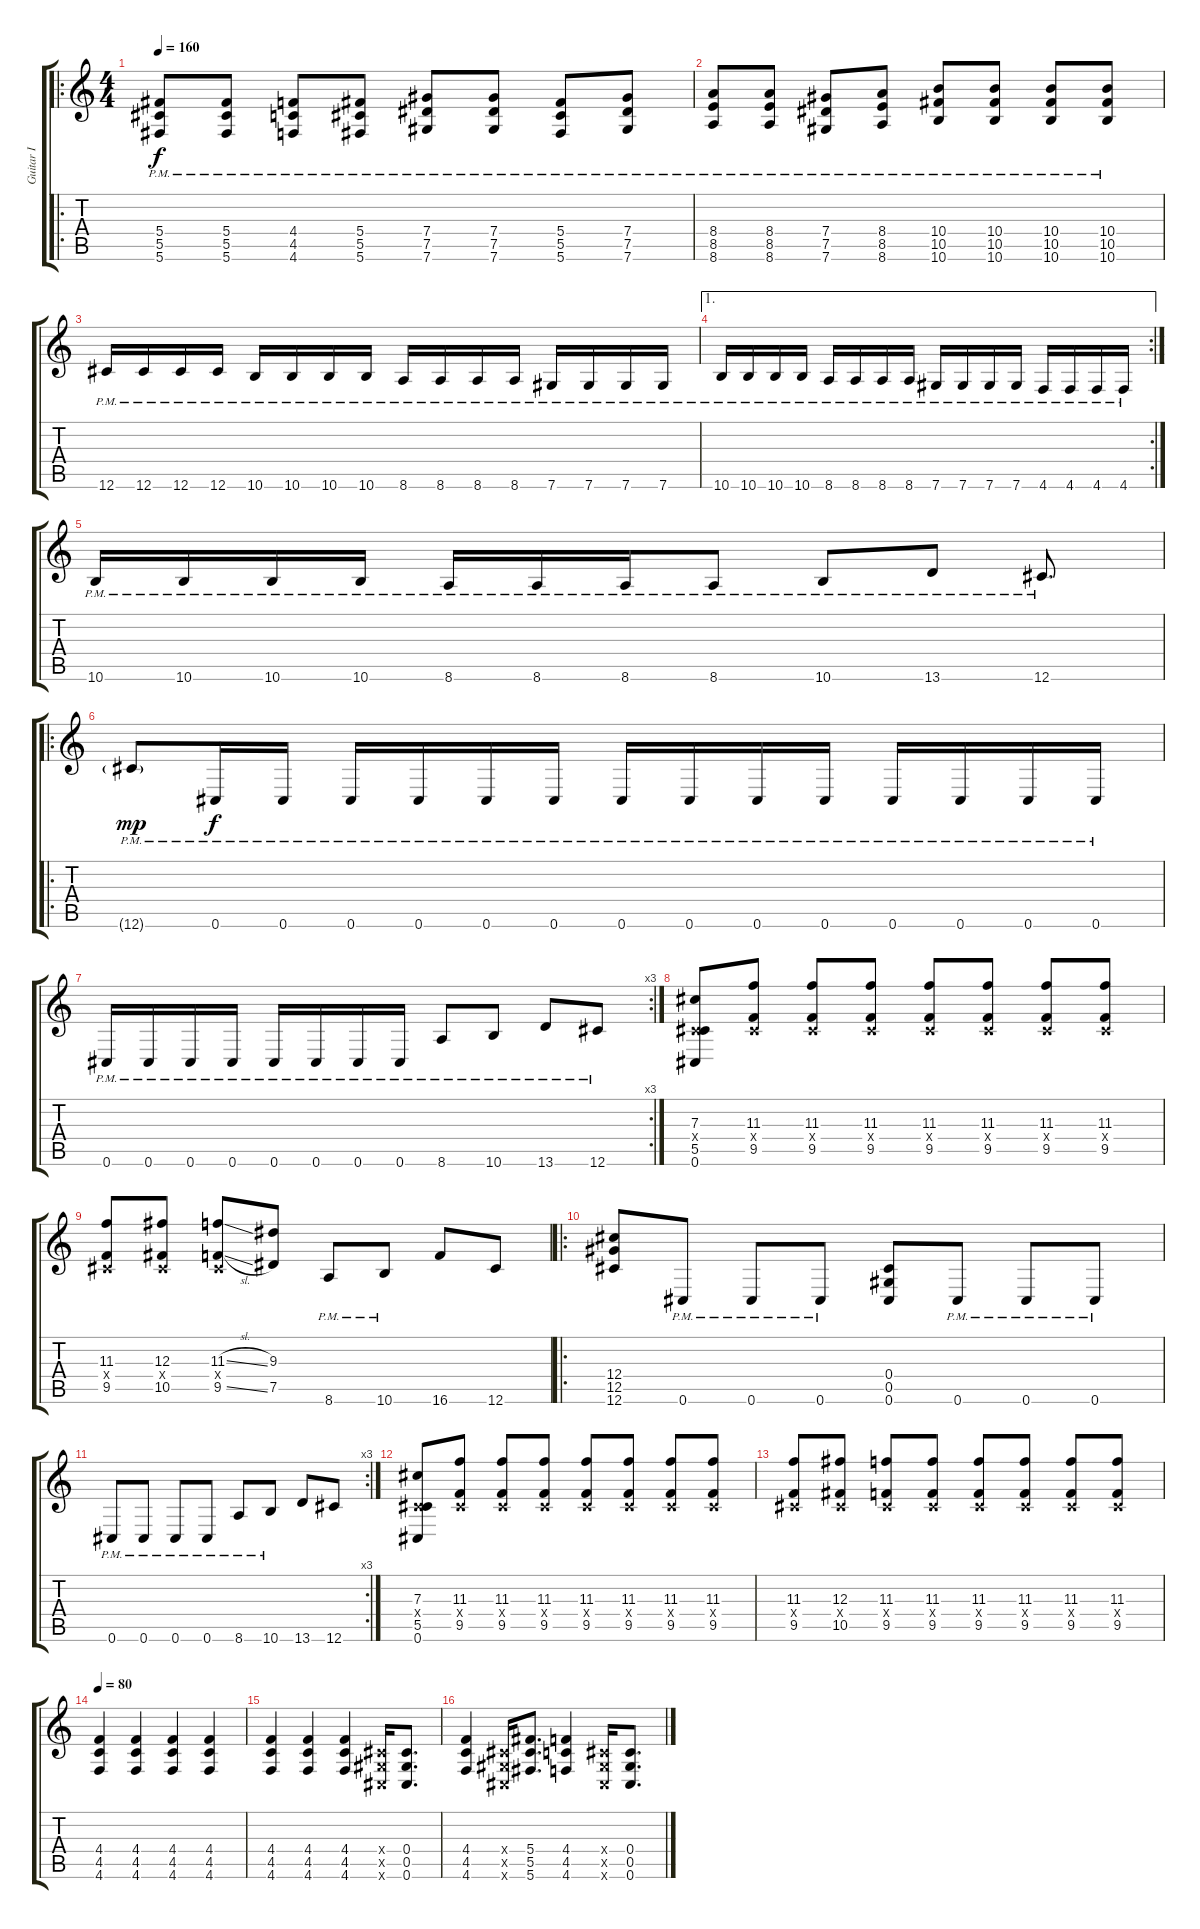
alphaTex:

\track ("Guitar I" "Guitar I") {instrument distortionguitar}
\staff {score tabs}
\tuning (Eb4 Bb3 Gb3 Db3 Ab2 Db2) {hide}
\ro
\ts (4 4)
\tempo 160
\clef g2
\ks c
(5.4{pm} 5.5{pm} 5.6{pm}).8{dy f} (5.4{pm} 5.5{pm} 5.6{pm}).8 (4.4{pm} 4.5{pm} 4.6{pm}).8 (5.4{pm} 5.5{pm} 5.6{pm}).8 (7.4{pm} 7.5{pm} 7.6{pm}).8 (7.4{pm} 7.5{pm} 7.6{pm}).8 (5.4{pm} 5.5{pm} 5.6{pm}).8 (7.4{pm} 7.5{pm} 7.6{pm}).8 |
(8.4{pm} 8.5{pm} 8.6{pm}).8 (8.4{pm} 8.5{pm} 8.6{pm}).8 (7.4{pm} 7.5{pm} 7.6{pm}).8 (8.4{pm} 8.5{pm} 8.6{pm}).8 (10.4{pm} 10.5{pm} 10.6{pm}).8 (10.4{pm} 10.5{pm} 10.6{pm}).8 (10.4{pm} 10.5{pm} 10.6{pm}).8 (10.4{pm} 10.5{pm} 10.6{pm}).8 |
12.6{pm}.16 12.6{pm}.16 12.6{pm}.16 12.6{pm}.16 10.6{pm}.16 10.6{pm}.16 10.6{pm}.16 10.6{pm}.16 8.6{pm}.16 8.6{pm}.16 8.6{pm}.16 8.6{pm}.16 7.6{pm}.16 7.6{pm}.16 7.6{pm}.16 7.6{pm}.16 |
\ae 1
\rc 2
10.6{pm}.16 10.6{pm}.16 10.6{pm}.16 10.6{pm}.16 8.6{pm}.16 8.6{pm}.16 8.6{pm}.16 8.6{pm}.16 7.6{pm}.16 7.6{pm}.16 7.6{pm}.16 7.6{pm}.16 4.6{pm}.16 4.6{pm}.16 4.6{pm}.16 4.6{pm}.16 |
10.6{pm}.16 10.6{pm}.16 10.6{pm}.16 10.6{pm}.16 8.6{pm}.16 8.6{pm}.16 8.6{pm}.16 8.6{pm}.8 10.6{pm}.8 13.6{pm}.8 12.6{pm}.8{d} |
\ro
12.6{g pm}.8{dy mp} 0.6{pm}.16{dy f} 0.6{pm}.16 0.6{pm}.16 0.6{pm}.16 0.6{pm}.16 0.6{pm}.16 0.6{pm}.16 0.6{pm}.16 0.6{pm}.16 0.6{pm}.16 0.6{pm}.16 0.6{pm}.16 0.6{pm}.16 0.6{pm}.16 |
\rc 3
0.6{pm}.16 0.6{pm}.16 0.6{pm}.16 0.6{pm}.16 0.6{pm}.16 0.6{pm}.16 0.6{pm}.16 0.6{pm}.16 8.6{pm}.8 10.6{pm}.8 13.6{pm}.8 12.6{pm}.8 |
(7.3 0.4{x} 5.5 0.6).8 (11.3 0.4{x} 9.5).8 (11.3 0.4{x} 9.5).8 (11.3 0.4{x} 9.5).8 (11.3 0.4{x} 9.5).8 (11.3 0.4{x} 9.5).8 (11.3 0.4{x} 9.5).8 (11.3 0.4{x} 9.5).8 |
(11.3 0.4{x} 9.5).8 (12.3 0.4{x} 10.5).8 (11.3{sl} 0.4{x} 9.5{sl}).8 (9.3 7.5).8 8.6{pm}.8 10.6{pm}.8 16.6.8 12.6.8 |
\ro
(12.4 12.5 12.6).8 0.6{pm}.8 0.6{pm}.8 0.6{pm}.8 (0.4 0.5 0.6).8 0.6{pm}.8 0.6{pm}.8 0.6{pm}.8 |
\rc 3
0.6{pm}.8 0.6{pm}.8 0.6{pm}.8 0.6{pm}.8 8.6{pm}.8 10.6{pm}.8 13.6.8 12.6.8 |
(7.3 0.4{x} 5.5 0.6).8 (11.3 0.4{x} 9.5).8 (11.3 0.4{x} 9.5).8 (11.3 0.4{x} 9.5).8 (11.3 0.4{x} 9.5).8 (11.3 0.4{x} 9.5).8 (11.3 0.4{x} 9.5).8 (11.3 0.4{x} 9.5).8 |
(11.3 0.4{x} 9.5).8 (12.3 0.4{x} 10.5).8 (11.3 0.4{x} 9.5).8 (11.3 0.4{x} 9.5).8 (11.3 0.4{x} 9.5).8 (11.3 0.4{x} 9.5).8 (11.3 0.4{x} 9.5).8 (11.3 0.4{x} 9.5).8 |
\tempo 80
(4.4 4.5 4.6).4{instrument distortionguitar} (4.4 4.5 4.6).4 (4.4 4.5 4.6).4 (4.4 4.5 4.6).4 |
(4.4 4.5 4.6).4 (4.4 4.5 4.6).4 (4.4 4.5 4.6).4 (0.4{x} 0.5{x} 0.6{x}).16 (0.4 0.5 0.6).8{d} |
(4.4 4.5 4.6).4 (0.4{x} 0.5{x} 0.6{x}).16 (5.4 5.5 5.6).8{d} (4.4 4.5 4.6).4 (0.4{x} 0.5{x} 0.6{x}).16 (0.4 0.5 0.6).8{d}
